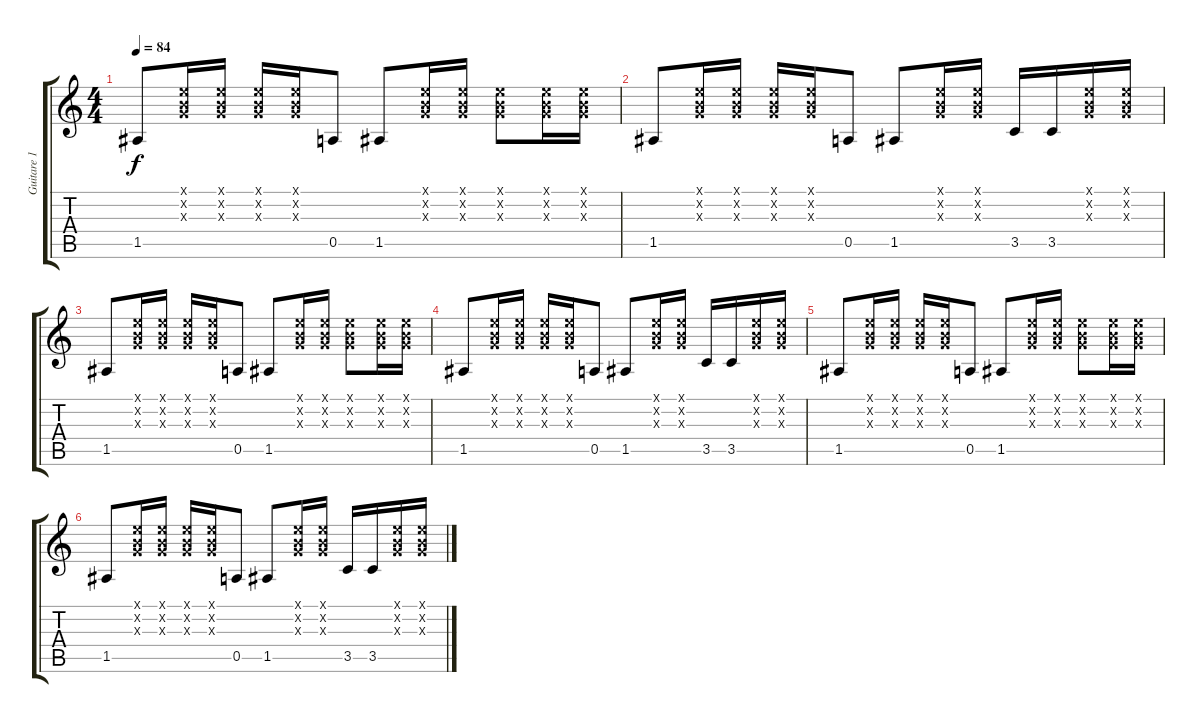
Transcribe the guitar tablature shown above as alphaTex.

\track ("Guitare 1" "Guitare 1") {instrument distortionguitar}
\staff {score tabs}
\tuning (E4 B3 G3 D3 A2 E2) {hide}
\ts (4 4)
\tempo 84
\clef g2
\ks c
1.5.8{dy f} (0.1{x} 0.2{x} 0.3{x}).16 (0.1{x} 0.2{x} 0.3{x}).16 (0.1{x} 0.2{x} 0.3{x}).16 (0.1{x} 0.2{x} 0.3{x}).16 0.5.8 1.5.8 (0.1{x} 0.2{x} 0.3{x}).16 (0.1{x} 0.2{x} 0.3{x}).16 (0.1{x} 0.2{x} 0.3{x}).8 (0.1{x} 0.2{x} 0.3{x}).16 (0.1{x} 0.2{x} 0.3{x}).16 |
1.5.8 (0.1{x} 0.2{x} 0.3{x}).16 (0.1{x} 0.2{x} 0.3{x}).16 (0.1{x} 0.2{x} 0.3{x}).16 (0.1{x} 0.2{x} 0.3{x}).16 0.5.8 1.5.8 (0.1{x} 0.2{x} 0.3{x}).16 (0.1{x} 0.2{x} 0.3{x}).16 3.5.16 3.5.16 (0.1{x} 0.2{x} 0.3{x}).16 (0.1{x} 0.2{x} 0.3{x}).16 |
1.5.8 (0.1{x} 0.2{x} 0.3{x}).16 (0.1{x} 0.2{x} 0.3{x}).16 (0.1{x} 0.2{x} 0.3{x}).16 (0.1{x} 0.2{x} 0.3{x}).16 0.5.8 1.5.8 (0.1{x} 0.2{x} 0.3{x}).16 (0.1{x} 0.2{x} 0.3{x}).16 (0.1{x} 0.2{x} 0.3{x}).8 (0.1{x} 0.2{x} 0.3{x}).16 (0.1{x} 0.2{x} 0.3{x}).16 |
1.5.8 (0.1{x} 0.2{x} 0.3{x}).16 (0.1{x} 0.2{x} 0.3{x}).16 (0.1{x} 0.2{x} 0.3{x}).16 (0.1{x} 0.2{x} 0.3{x}).16 0.5.8 1.5.8 (0.1{x} 0.2{x} 0.3{x}).16 (0.1{x} 0.2{x} 0.3{x}).16 3.5.16 3.5.16 (0.1{x} 0.2{x} 0.3{x}).16 (0.1{x} 0.2{x} 0.3{x}).16 |
1.5.8 (0.1{x} 0.2{x} 0.3{x}).16 (0.1{x} 0.2{x} 0.3{x}).16 (0.1{x} 0.2{x} 0.3{x}).16 (0.1{x} 0.2{x} 0.3{x}).16 0.5.8 1.5.8 (0.1{x} 0.2{x} 0.3{x}).16 (0.1{x} 0.2{x} 0.3{x}).16 (0.1{x} 0.2{x} 0.3{x}).8 (0.1{x} 0.2{x} 0.3{x}).16 (0.1{x} 0.2{x} 0.3{x}).16 |
1.5.8 (0.1{x} 0.2{x} 0.3{x}).16 (0.1{x} 0.2{x} 0.3{x}).16 (0.1{x} 0.2{x} 0.3{x}).16 (0.1{x} 0.2{x} 0.3{x}).16 0.5.8 1.5.8 (0.1{x} 0.2{x} 0.3{x}).16 (0.1{x} 0.2{x} 0.3{x}).16 3.5.16 3.5.16 (0.1{x} 0.2{x} 0.3{x}).16 (0.1{x} 0.2{x} 0.3{x}).16
